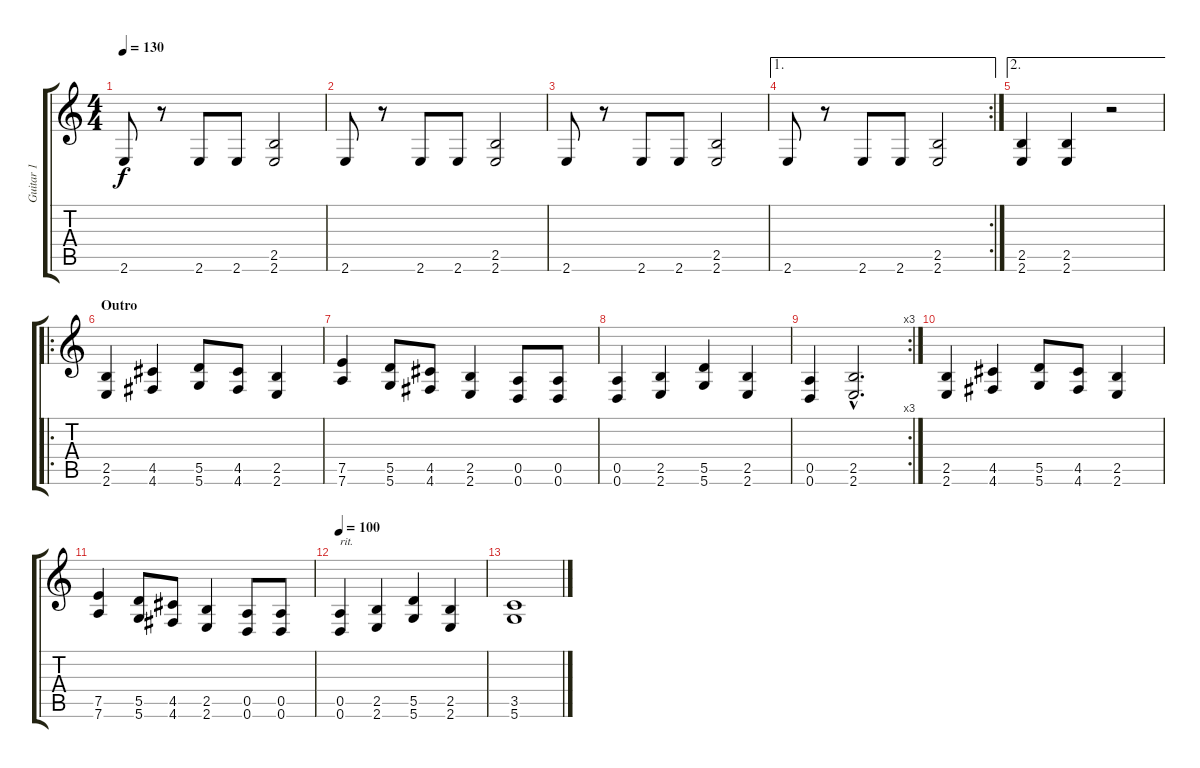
\track ("Guitar 1" "Guitar 1") {instrument distortionguitar}
\staff {score tabs}
\tuning (E4 B3 G3 D3 A2 D2) {hide}
\ts (4 4)
\tempo 130
\clef g2
\ks c
2.6.8{dy f} r.8 2.6.8 2.6.8 (2.5 2.6).2 |
2.6.8 r.8 2.6.8 2.6.8 (2.5 2.6).2 |
2.6.8 r.8 2.6.8 2.6.8 (2.5 2.6).2 |
\ae 1
\rc 2
2.6.8 r.8 2.6.8 2.6.8 (2.5 2.6).2 |
\ae 2
(2.5 2.6).4 (2.5 2.6).4 r.2 |
\ro
\section ("" "Outro")
(2.5 2.6).4 (4.5 4.6).4 (5.5 5.6).8 (4.5 4.6).8 (2.5 2.6).4 |
(7.5 7.6).4 (5.5 5.6).8 (4.5 4.6).8 (2.5 2.6).4 (0.5 0.6).8 (0.5 0.6).8 |
(0.5 0.6).4 (2.5 2.6).4 (5.5 5.6).4 (2.5 2.6).4 |
\rc 3
(0.5 0.6).4 (2.5{hac} 2.6{hac}).2{d} |
(2.5 2.6).4 (4.5 4.6).4 (5.5 5.6).8 (4.5 4.6).8 (2.5 2.6).4 |
(7.5 7.6).4 (5.5 5.6).8 (4.5 4.6).8 (2.5 2.6).4 (0.5 0.6).8 (0.5 0.6).8 |
\tempo 100
(0.5 0.6).4{txt "rit."} (2.5 2.6).4 (5.5 5.6).4 (2.5 2.6).4 |
(3.5 5.6).1
